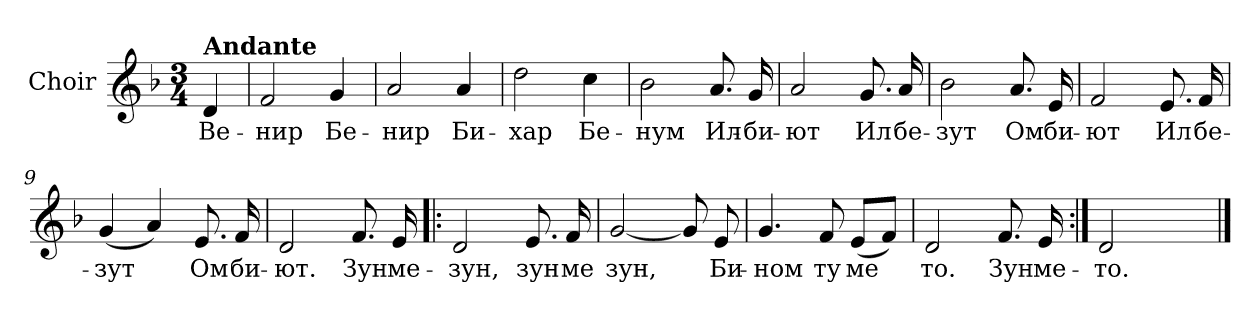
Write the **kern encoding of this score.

**kern	**text
*part1	*part1
*staff1	*staff1
*I"Choir	*
*I'Ch	*
*clefG2	*
*k[b-]	*
*M3/4	*
=1	=1
!LO:TX:a:B:t=Andante	!
!	!LO:LY:b
4d/	Be-
=2	=2
*MM58	*
!	!LO:LY:b
2f/	-нир
!	!LO:LY:b
4g/	Бе-
=3	=3
!	!LO:LY:b
2a/	-нир
!	!LO:LY:b
4a/	Би-
=4	=4
!	!LO:LY:b
2dd\	-хар
!	!LO:LY:b
4cc\	Бе-
=5	=5
!	!LO:LY:b
2b-\	-нум
!	!LO:LY:b
8.a/	Ил-
!	!LO:LY:b
16g/	-би-
!!LO:LB:g=z
=6	=6
!	!LO:LY:b
2a/	-ют
!	!LO:LY:b
8.g/	Ил
!	!LO:LY:b
16a/	бе-
=7	=7
!	!LO:LY:b
2b-\	-зут
!	!LO:LY:b
8.a/	Ом
!	!LO:LY:b
16e/	би-
=8	=8
!	!LO:LY:b
2f/	-ют
!	!LO:LY:b
8.e/	Ил
!	!LO:LY:b
16f/	бе-
=9	=9
!	!LO:LY:b
(4g/	-зут
4a/)	.
!	!LO:LY:b
8.e/	Ом
!	!LO:LY:b
16f/	би-
=10	=10
!	!LO:LY:b
2d/	-ют.
!	!LO:LY:b
8.f/	Зун
!	!LO:LY:b
16e/	ме-
!!LO:LB:g=z
=11!|:	=11!|:
!	!LO:LY:b
2d/	-зун,
!	!LO:LY:b
8.e/	зун
!	!LO:LY:b
16f/	ме
=12	=12
!	!LO:LY:b
[2g/	зун,
8g/]	.
!	!LO:LY:b
8e/	Би-
=13	=13
!	!LO:LY:b
4.g/	-ном
!	!LO:LY:b
8f/	ту
!	!LO:LY:b
(8e/L	ме
8f/J)	.
=14	=14
!	!LO:LY:b
2d/	то.
!	!LO:LY:b
8.f/	Зун
!	!LO:LY:b
16e/	ме-
=15:|!	=15:|!
!	!LO:LY:b
2d/	то.
4ryy	.
==	==
*-	*-
